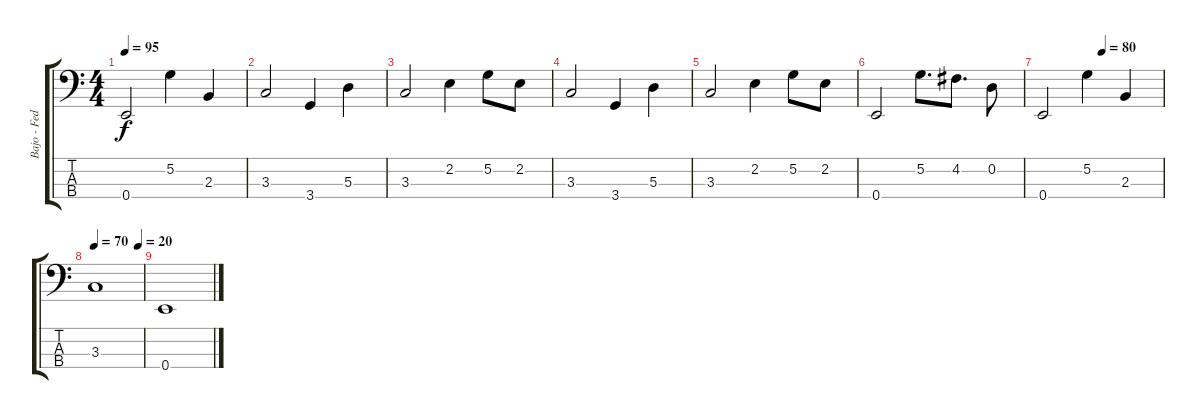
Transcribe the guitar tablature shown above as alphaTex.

\track ("Bajo - Federico Fong" "Bajo - Fed") {instrument electricbassfinger}
\staff {score tabs}
\tuning (G2 D2 A1 E1) {hide}
\ts (4 4)
\tempo 95
\clef f4
\ks c
0.4.2{dy f} 5.2.4 2.3.4 |
3.3.2 3.4.4 5.3.4 |
3.3.2 2.2.4 5.2.8 2.2.8 |
3.3.2 3.4.4 5.3.4 |
3.3.2 2.2.4 5.2.8 2.2.8 |
0.4.2 5.2.8{d} 4.2.8{d} 0.2.8 |
\tempo (80 0.5)
0.4.2 5.2.4 2.3.4 |
\tempo (20 0.90625)
\tempo 70
3.3.1 |
0.4.1
